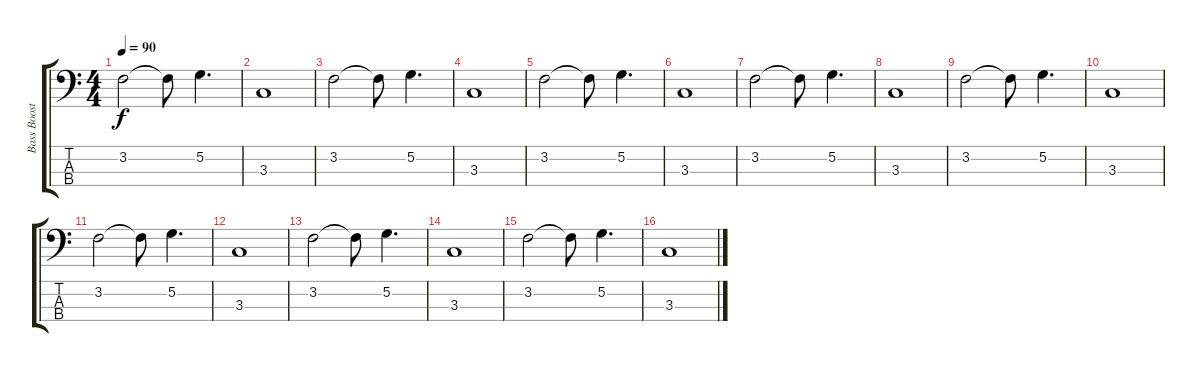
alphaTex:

\track ("Bass Boost" "Bass Boost") {instrument acousticguitarnylon}
\staff {score tabs}
\tuning (G2 D2 A1 E1) {hide}
\ts (4 4)
\tempo 90
\clef f4
\ks c
3.2.2{dy f} 3.2{t}.8 5.2.4{d} |
3.3.1 |
3.2.2 3.2{t}.8 5.2.4{d} |
3.3.1 |
3.2.2 3.2{t}.8 5.2.4{d} |
3.3.1 |
3.2.2 3.2{t}.8 5.2.4{d} |
3.3.1 |
3.2.2 3.2{t}.8 5.2.4{d} |
3.3.1 |
3.2.2 3.2{t}.8 5.2.4{d} |
3.3.1 |
3.2.2 3.2{t}.8 5.2.4{d} |
3.3.1 |
3.2.2 3.2{t}.8 5.2.4{d} |
3.3.1
